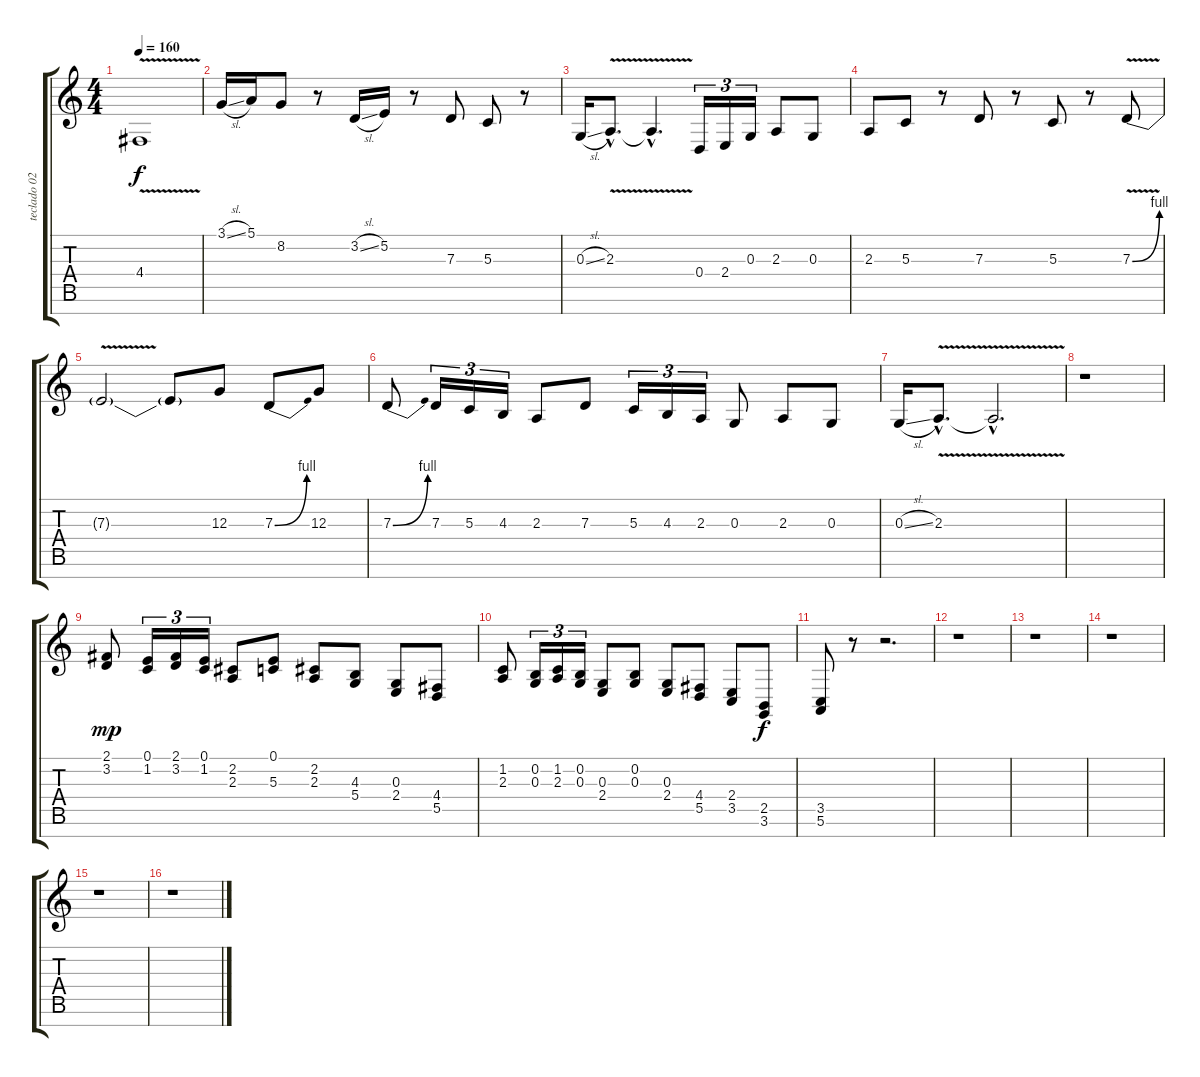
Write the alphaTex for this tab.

\track ("teclado 02" "teclado 02") {instrument lead8bassandlead}
\staff {score tabs}
\tuning (E4 B3 G3 D3 A2 E2 B1) {hide}
\ts (4 4)
\tempo 160
\clef g2
\ks c
4.4{v}.1{dy f volume 4} |
3.1{sl}.16{volume 13 instrument steeldrums} 5.1.16 8.2.8 r.8 3.2{sl}.16 5.2.16 r.8 7.3.8 5.3.8 r.8 |
0.3{sl}.16 2.3{v hac}.8{d} 2.3{hac t}.4{d} 0.4.16{tu (3 2)} 2.4.16{tu (3 2)} 0.3.16{tu (3 2)} 2.3.8 0.3.8 |
2.3.8 5.3.8 r.8 7.3.8 r.8 5.3.8 r.8 7.3{be (bend 0 0 60 4) v}.8 |
7.3{t}.2 7.3{t}.8 12.3.8 7.3{be (bend 0 0 60 4)}.8 12.3.8 |
7.3{be (bend 0 0 60 4)}.8 7.3.16{tu (3 2)} 5.3.16{tu (3 2)} 4.3.16{tu (3 2)} 2.3.8 7.3.8 5.3.16{tu (3 2)} 4.3.16{tu (3 2)} 2.3.16{tu (3 2)} 0.3.8 2.3.8 0.3.8 |
0.3{sl}.16 2.3{v hac}.8{d} 2.3{hac t}.2{d} |
r.1 |
(2.1 3.2).8{dy mp} (0.1 1.2).16{tu (3 2)} (2.1 3.2).16{tu (3 2)} (0.1 1.2).16{tu (3 2)} (2.2 2.3).8 (0.1 5.3).8 (2.2 2.3).8 (4.3 5.4).8 (0.3 2.4).8 (4.4 5.5).8 |
(1.2 2.3).8 (0.2 0.3).16{tu (3 2)} (1.2 2.3).16{tu (3 2)} (0.2 0.3).16{tu (3 2)} (0.3 2.4).8 (0.2 0.3).8 (0.3 2.4).8 (4.4 5.5).8 (2.4 3.5).8 (2.5 3.6).8{dy f} |
(3.5 5.6).8 r.8 r.2{d} |
r.1 |
r.1 |
r.1 |
r.1 |
r.1
